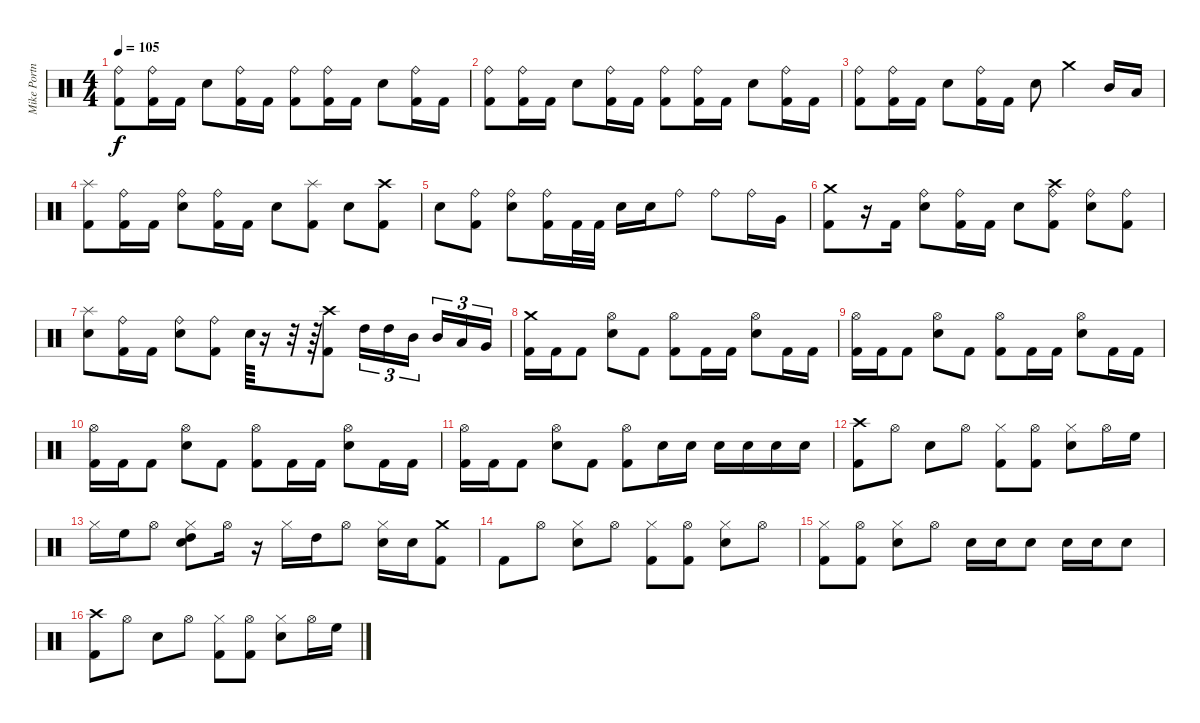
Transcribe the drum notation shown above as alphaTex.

\track ("Mike Portnoy" "Mike Portn") {instrument percussion}
\staff {score}
\articulation defaults
\ts (4 4)
\tempo 105
\clef neutral
\ks c
("Ride (bell)" "Kick (hit) 2").8{dy f} ("Ride (bell)" "Kick (hit) 2").16 "Kick (hit) 2".16 "Electric Snare (hit)".8 ("Ride (bell)" "Kick (hit) 2").16 "Kick (hit) 2".16 ("Ride (bell)" "Kick (hit) 2").8 ("Ride (bell)" "Kick (hit) 2").16 "Kick (hit) 2".16 "Electric Snare (hit)".8 ("Ride (bell)" "Kick (hit) 2").16 "Kick (hit) 2".16 |
("Ride (bell)" "Kick (hit) 2").8 ("Ride (bell)" "Kick (hit) 2").16 "Kick (hit) 2".16 "Electric Snare (hit)".8 ("Ride (bell)" "Kick (hit) 2").16 "Kick (hit) 2".16 ("Ride (bell)" "Kick (hit) 2").8 ("Ride (bell)" "Kick (hit) 2").16 "Kick (hit) 2".16 "Electric Snare (hit)".8 ("Ride (bell)" "Kick (hit) 2").16 "Kick (hit) 2".16 |
("Ride (bell)" "Kick (hit) 2").8 ("Ride (bell)" "Kick (hit) 2").16 "Kick (hit) 2".16 "Electric Snare (hit)".8 ("Ride (bell)" "Kick (hit) 2").16 "Kick (hit) 2".16 "Electric Snare (hit)".8 "Crash medium (hit)".4 "Mid Tom (hit)".16 "Low Tom (hit)".16 |
("Splash (hit)" "Kick (hit) 2").8 ("Ride (bell)" "Kick (hit) 2").16 "Kick (hit) 2".16 ("Ride (bell)" "Electric Snare (hit)").8 ("Ride (bell)" "Kick (hit) 2").16 "Kick (hit) 2".16 "Electric Snare (hit)".8 ("Splash (hit)" "Kick (hit) 2").8 "Electric Snare (hit)".8 ("Crash high (hit)" "Kick (hit) 2").8 |
"Electric Snare (hit)".8 ("Ride (bell)" "Kick (hit) 2").8 ("Ride (bell)" "Electric Snare (hit)").8 ("Ride (bell)" "Kick (hit) 2").16 "Kick (hit) 2".32 "Kick (hit) 2".32 "Electric Snare (hit)".16 "Electric Snare (hit)".16 "Ride (bell)".8 "Ride (bell)".8 "Ride (bell)".16 "Very Low Tom (hit)".16 |
("Crash medium (hit)" "Kick (hit) 2").8 r.16 "Kick (hit) 2".16 ("Ride (bell)" "Electric Snare (hit)").8 ("Ride (bell)" "Kick (hit) 2").16 "Kick (hit) 2".16 "Electric Snare (hit)".8 ("Ride (bell)" "Crash high (hit)" "Kick (hit) 2").8 ("Ride (bell)" "Electric Snare (hit)").8 ("Ride (bell)" "Kick (hit) 2").8 |
("Splash (hit)" "Electric Snare (hit)").8 ("Ride (bell)" "Kick (hit) 2").16 "Kick (hit) 2".16 ("Ride (bell)" "Electric Snare (hit)").8 ("Ride (bell)" "Kick (hit) 2").8 "Electric Snare (hit)".64 r.16 r.32 r.64 ("Crash high (hit)" "Kick (hit) 2").8 "High Tom (hit)".16{tu (3 2)} "High Tom (hit)".16{tu (3 2)} "Mid Tom (hit)".16{tu (3 2)} "Mid Tom (hit)".16{tu (3 2)} "Low Tom (hit)".16{tu (3 2)} "Very Low Tom (hit)".16{tu (3 2)} |
("Crash medium (hit)" "Kick (hit) 2").16 "Kick (hit) 2".16 "Kick (hit) 2".8 ("Hi-Hat (open)" "Electric Snare (hit)").8 "Kick (hit) 2".8 ("Hi-Hat (open)" "Kick (hit) 2").8 "Kick (hit) 2".16 "Kick (hit) 2".16 ("Hi-Hat (open)" "Electric Snare (hit)").8 "Kick (hit) 2".16 "Kick (hit) 2".16 |
("Hi-Hat (open)" "Kick (hit) 2").16 "Kick (hit) 2".16 "Kick (hit) 2".8 ("Hi-Hat (open)" "Electric Snare (hit)").8 "Kick (hit) 2".8 ("Hi-Hat (open)" "Kick (hit) 2").8 "Kick (hit) 2".16 "Kick (hit) 2".16 ("Hi-Hat (open)" "Electric Snare (hit)").8 "Kick (hit) 2".16 "Kick (hit) 2".16 |
("Hi-Hat (open)" "Kick (hit) 2").16 "Kick (hit) 2".16 "Kick (hit) 2".8 ("Hi-Hat (open)" "Electric Snare (hit)").8 "Kick (hit) 2".8 ("Hi-Hat (open)" "Kick (hit) 2").8 "Kick (hit) 2".16 "Kick (hit) 2".16 ("Hi-Hat (open)" "Electric Snare (hit)").8 "Kick (hit) 2".16 "Kick (hit) 2".16 |
("Hi-Hat (open)" "Kick (hit) 2").16 "Kick (hit) 2".16 "Kick (hit) 2".8 ("Hi-Hat (open)" "Electric Snare (hit)").8 "Kick (hit) 2".8 ("Hi-Hat (open)" "Kick (hit) 2").8 "Electric Snare (hit)".16 "Electric Snare (hit)".16 "Electric Snare (hit)".16 "Electric Snare (hit)".16 "Electric Snare (hit)".16 "Electric Snare (hit)".16 |
("Crash high (hit)" "Kick (hit) 2").8 "Hi-Hat (open)".8 "Electric Snare (hit)".8 "Hi-Hat (open)".8 ("Hi-Hat (closed)" "Kick (hit) 2").8 ("Hi-Hat (open)" "Kick (hit) 2").8 ("Hi-Hat (closed)" "Electric Snare (hit)").8 "Hi-Hat (open)".16 "High Floor Tom (hit)".16 |
"Hi-Hat (closed)".16 "High Floor Tom (hit)".16 "Hi-Hat (open)".8 ("Hi-Hat (closed)" "High Tom (hit)" "Electric Snare (hit)").8 "Hi-Hat (open)".16 r.16 "Hi-Hat (closed)".16 "High Tom (hit)".16 "Hi-Hat (open)".8 ("Hi-Hat (closed)" "Electric Snare (hit)").16 "Electric Snare (hit)".16 ("Crash medium (hit)" "Kick (hit) 2").8 |
"Kick (hit) 2".8 "Hi-Hat (open)".8 ("Hi-Hat (closed)" "Electric Snare (hit)").8 "Hi-Hat (open)".8 ("Hi-Hat (closed)" "Kick (hit) 2").8 ("Hi-Hat (open)" "Kick (hit) 2").8 ("Hi-Hat (closed)" "Electric Snare (hit)").8 "Hi-Hat (open)".8 |
("Hi-Hat (closed)" "Kick (hit) 2").8 ("Hi-Hat (open)" "Kick (hit) 2").8 ("Hi-Hat (closed)" "Electric Snare (hit)").8 "Hi-Hat (open)".8 "Electric Snare (hit)".16 "Electric Snare (hit)".16 "Electric Snare (hit)".8 "Electric Snare (hit)".16 "Electric Snare (hit)".16 "Electric Snare (hit)".8 |
("Crash high (hit)" "Kick (hit) 2").8 "Hi-Hat (open)".8 "Electric Snare (hit)".8 "Hi-Hat (open)".8 ("Hi-Hat (closed)" "Kick (hit) 2").8 ("Hi-Hat (open)" "Kick (hit) 2").8 ("Hi-Hat (closed)" "Electric Snare (hit)").8 "Hi-Hat (open)".16 "High Floor Tom (hit)".16
